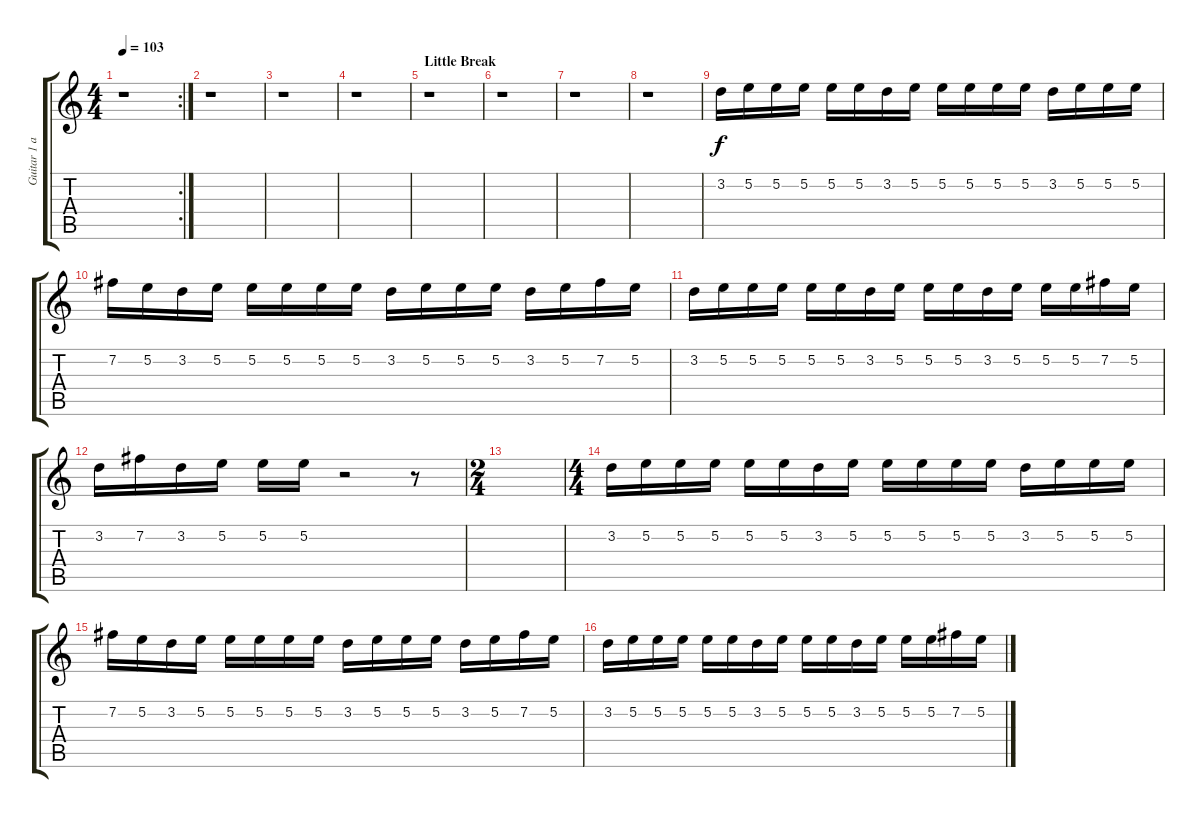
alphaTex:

\track ("Guitar 1 a" "Guitar 1 a") {instrument electricguitarmuted}
\staff {score tabs}
\tuning (E4 B3 G3 D3 A2 D2) {hide}
\rc 2
\ts (4 4)
\tempo 103
\clef g2
\ks c
r.1{dy f} |
r.1 |
r.1 |
r.1 |
\section ("" "Little Break")
r.1 |
r.1 |
r.1 |
r.1 |
3.2.16 5.2.16 5.2.16 5.2.16 5.2.16 5.2.16 3.2.16 5.2.16 5.2.16 5.2.16 5.2.16 5.2.16 3.2.16 5.2.16 5.2.16 5.2.16 |
7.2.16 5.2.16 3.2.16 5.2.16 5.2.16 5.2.16 5.2.16 5.2.16 3.2.16 5.2.16 5.2.16 5.2.16 3.2.16 5.2.16 7.2.16 5.2.16 |
3.2.16 5.2.16 5.2.16 5.2.16 5.2.16 5.2.16 3.2.16 5.2.16 5.2.16 5.2.16 3.2.16 5.2.16 5.2.16 5.2.16 7.2.16 5.2.16 |
3.2.16 7.2.16 3.2.16 5.2.16 5.2.16 5.2.16 r.2 r.8 |
\ts (2 4)
|
\ts (4 4)
3.2.16 5.2.16 5.2.16 5.2.16 5.2.16 5.2.16 3.2.16 5.2.16 5.2.16 5.2.16 5.2.16 5.2.16 3.2.16 5.2.16 5.2.16 5.2.16 |
7.2.16 5.2.16 3.2.16 5.2.16 5.2.16 5.2.16 5.2.16 5.2.16 3.2.16 5.2.16 5.2.16 5.2.16 3.2.16 5.2.16 7.2.16 5.2.16 |
3.2.16 5.2.16 5.2.16 5.2.16 5.2.16 5.2.16 3.2.16 5.2.16 5.2.16 5.2.16 3.2.16 5.2.16 5.2.16 5.2.16 7.2.16 5.2.16
